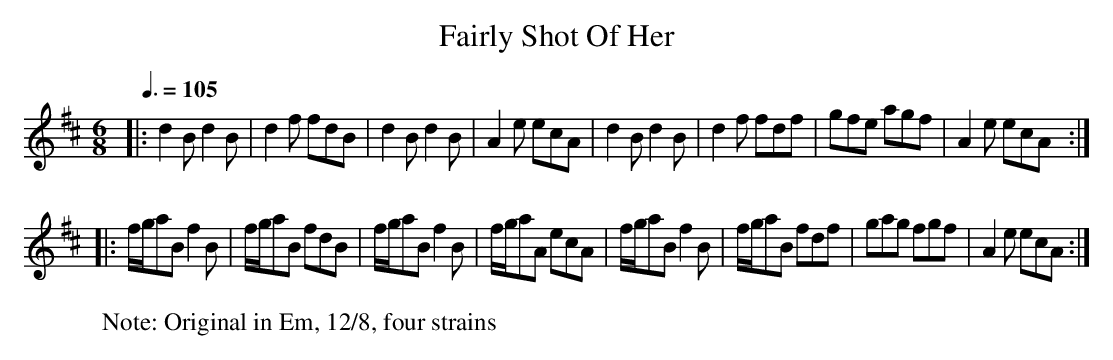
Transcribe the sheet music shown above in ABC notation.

X:1
T:Fairly Shot Of Her
M:6/8
L:1/8
Q:3/8=105
K:Bm
|: d2B d2B | d2f fdB | d2B d2B | A2e ecA | d2B d2B | d2f fdf | gfe agf | A2e ecA :|
|: f/2g/2aB f2B | f/2g/2aB fdB | f/2g/2aB f2B | f/2g/2aA ecA | f/2g/2aB f2B | f/2g/2aB fdf | gag fgf | A2e ecA :|
W:Note: Original in Em, 12/8, four strains
